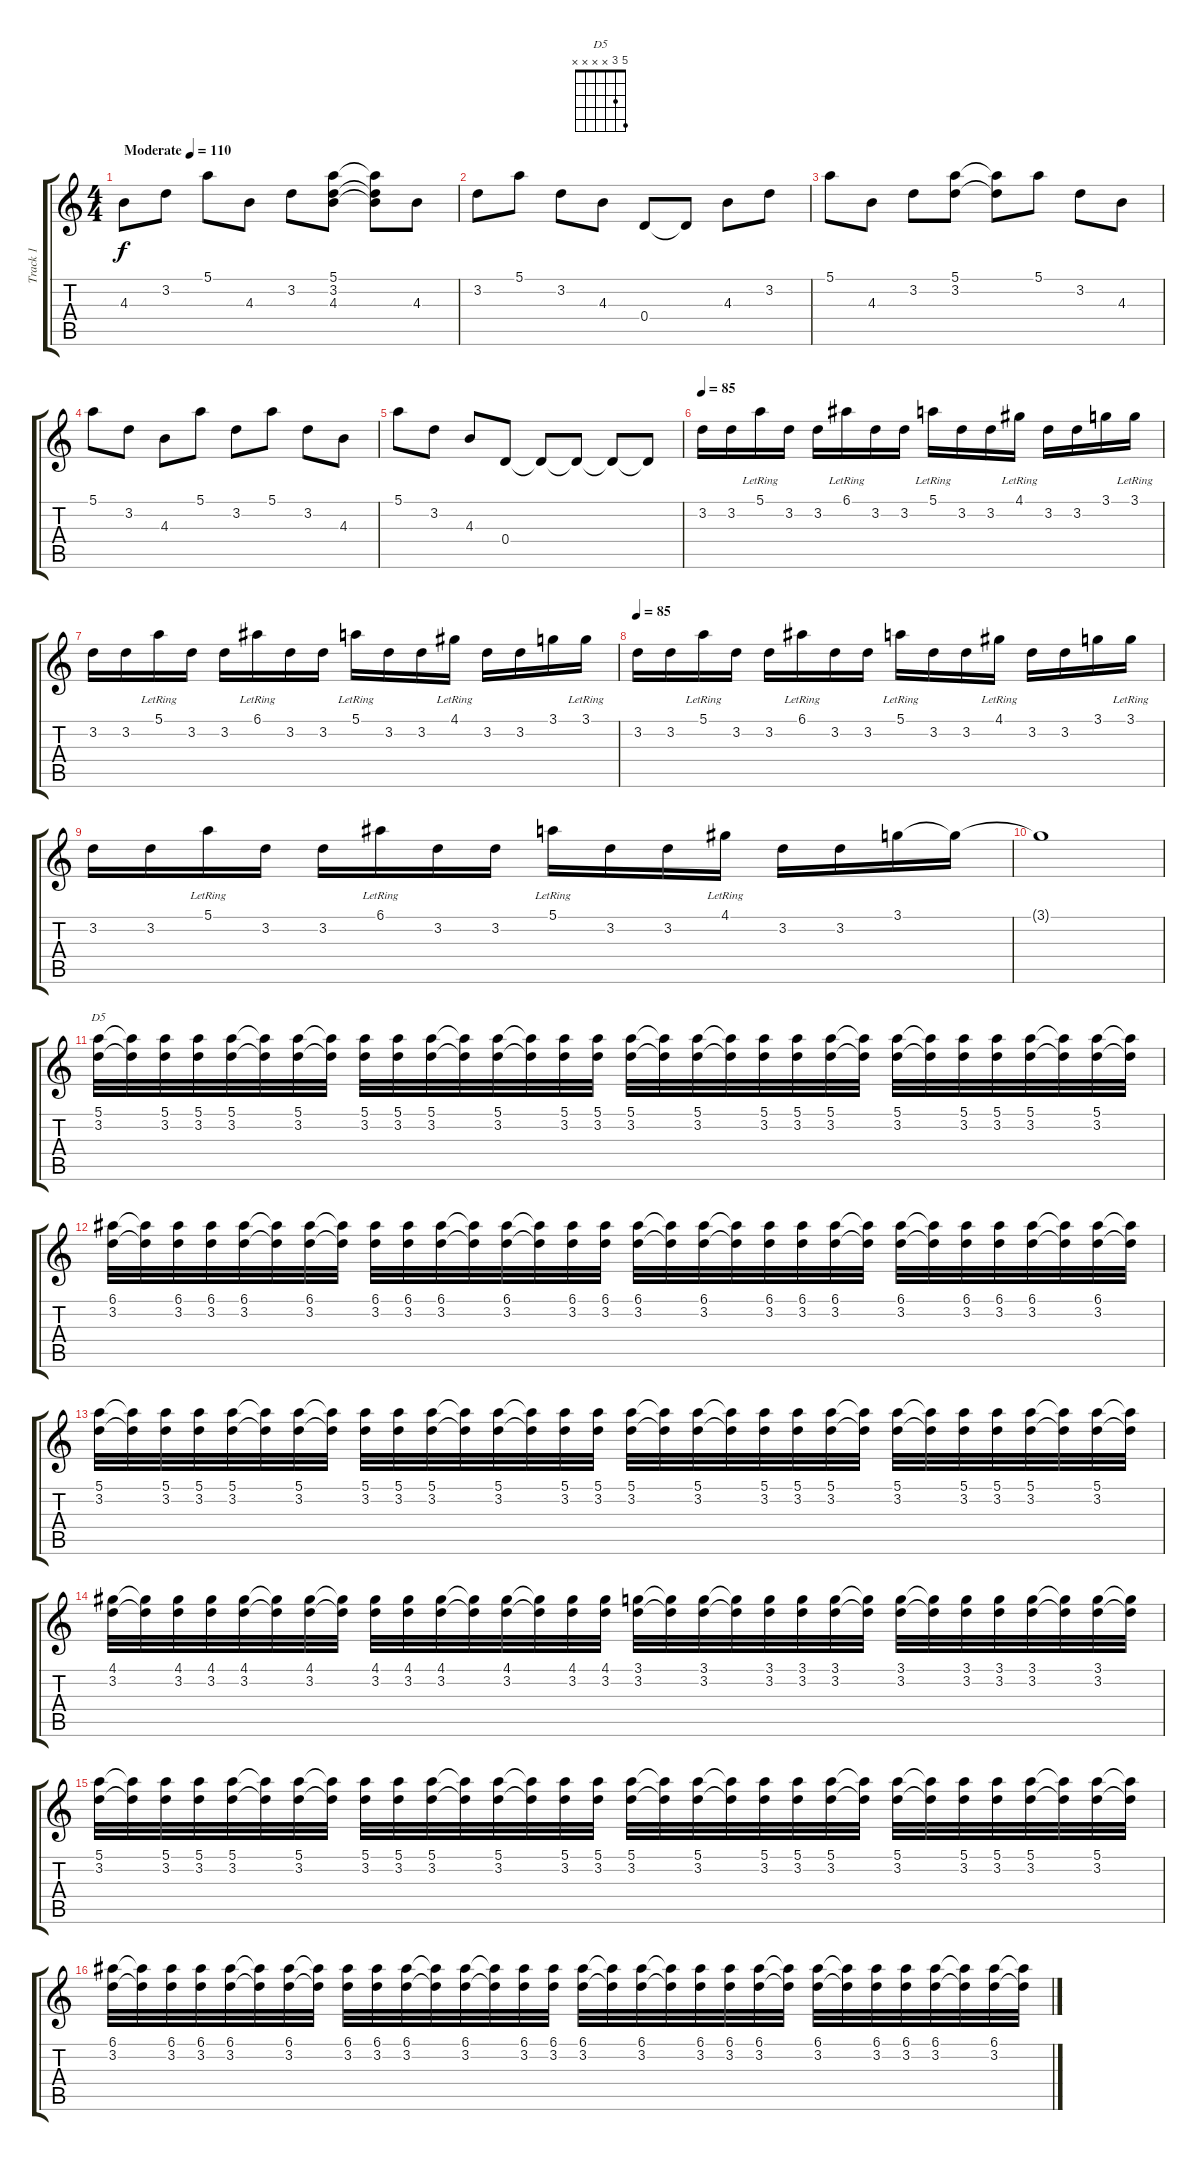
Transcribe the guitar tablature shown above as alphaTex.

\track ("Track 1" "Track 1") {instrument acousticguitarsteel}
\staff {score tabs}
\tuning (E4 B3 G3 D3 A2 E2) {hide}
\chord ("D5" 5 3 x x x x)
\ts (4 4)
\tempo (110 "Moderate")
\clef g2
\ks c
4.3.8{dy f instrument acousticguitarsteel} 3.2.8 5.1.8 4.3.8 3.2.8 (5.1 3.2 4.3).8 (5.1{t} 3.2{t} 4.3{t}).8 4.3.8 |
3.2.8 5.1.8 3.2.8 4.3.8 0.4.8 0.4{t}.8 4.3.8 3.2.8 |
5.1.8 4.3.8 3.2.8 (5.1 3.2).8 (5.1{t} 3.2{t}).8 5.1.8 3.2.8 4.3.8 |
5.1.8 3.2.8 4.3.8 5.1.8 3.2.8 5.1.8 3.2.8 4.3.8 |
5.1.8 3.2.8 4.3.8 0.4.8 0.4{t}.8 0.4{t}.8 0.4{t}.8 0.4{t}.8 |
\tempo 85
3.2.16 3.2.16 5.1{lr}.16 3.2.16 3.2.16 6.1{lr}.16 3.2.16 3.2.16 5.1{lr}.16 3.2.16 3.2.16 4.1{lr}.16 3.2.16 3.2.16 3.1.16 3.1{lr}.16 |
3.2.16 3.2.16 5.1{lr}.16 3.2.16 3.2.16 6.1{lr}.16 3.2.16 3.2.16 5.1{lr}.16 3.2.16 3.2.16 4.1{lr}.16 3.2.16 3.2.16 3.1.16 3.1{lr}.16 |
\tempo 85
3.2.16 3.2.16 5.1{lr}.16 3.2.16 3.2.16 6.1{lr}.16 3.2.16 3.2.16 5.1{lr}.16 3.2.16 3.2.16 4.1{lr}.16 3.2.16 3.2.16 3.1.16 3.1{lr}.16 |
3.2.16 3.2.16 5.1{lr}.16 3.2.16 3.2.16 6.1{lr}.16 3.2.16 3.2.16 5.1{lr}.16 3.2.16 3.2.16 4.1{lr}.16 3.2.16 3.2.16 3.1.16 3.1{t}.16 |
3.1{t}.1 |
(5.1 3.2).32{ch "D5"} (5.1{t} 3.2{t}).32 (5.1 3.2).32 (5.1 3.2).32 (5.1 3.2).32 (5.1{t} 3.2{t}).32 (5.1 3.2).32 (5.1{t} 3.2{t}).32 (5.1 3.2).32 (5.1 3.2).32 (5.1 3.2).32 (5.1{t} 3.2{t}).32 (5.1 3.2).32 (5.1{t} 3.2{t}).32 (5.1 3.2).32 (5.1 3.2).32 (5.1 3.2).32 (5.1{t} 3.2{t}).32 (5.1 3.2).32 (5.1{t} 3.2{t}).32 (5.1 3.2).32 (5.1 3.2).32 (5.1 3.2).32 (5.1{t} 3.2{t}).32 (5.1 3.2).32 (5.1{t} 3.2{t}).32 (5.1 3.2).32 (5.1 3.2).32 (5.1 3.2).32 (5.1{t} 3.2{t}).32 (5.1 3.2).32 (5.1{t} 3.2{t}).32 |
(6.1 3.2).32 (6.1{t} 3.2{t}).32 (6.1 3.2).32 (6.1 3.2).32 (6.1 3.2).32 (6.1{t} 3.2{t}).32 (6.1 3.2).32 (6.1{t} 3.2{t}).32 (6.1 3.2).32 (6.1 3.2).32 (6.1 3.2).32 (6.1{t} 3.2{t}).32 (6.1 3.2).32 (6.1{t} 3.2{t}).32 (6.1 3.2).32 (6.1 3.2).32 (6.1 3.2).32 (6.1{t} 3.2{t}).32 (6.1 3.2).32 (6.1{t} 3.2{t}).32 (6.1 3.2).32 (6.1 3.2).32 (6.1 3.2).32 (6.1{t} 3.2{t}).32 (6.1 3.2).32 (6.1{t} 3.2{t}).32 (6.1 3.2).32 (6.1 3.2).32 (6.1 3.2).32 (6.1{t} 3.2{t}).32 (6.1 3.2).32 (6.1{t} 3.2{t}).32 |
(5.1 3.2).32 (5.1{t} 3.2{t}).32 (5.1 3.2).32 (5.1 3.2).32 (5.1 3.2).32 (5.1{t} 3.2{t}).32 (5.1 3.2).32 (5.1{t} 3.2{t}).32 (5.1 3.2).32 (5.1 3.2).32 (5.1 3.2).32 (5.1{t} 3.2{t}).32 (5.1 3.2).32 (5.1{t} 3.2{t}).32 (5.1 3.2).32 (5.1 3.2).32 (5.1 3.2).32 (5.1{t} 3.2{t}).32 (5.1 3.2).32 (5.1{t} 3.2{t}).32 (5.1 3.2).32 (5.1 3.2).32 (5.1 3.2).32 (5.1{t} 3.2{t}).32 (5.1 3.2).32 (5.1{t} 3.2{t}).32 (5.1 3.2).32 (5.1 3.2).32 (5.1 3.2).32 (5.1{t} 3.2{t}).32 (5.1 3.2).32 (5.1{t} 3.2{t}).32 |
(4.1 3.2).32 (4.1{t} 3.2{t}).32 (4.1 3.2).32 (4.1 3.2).32 (4.1 3.2).32 (4.1{t} 3.2{t}).32 (4.1 3.2).32 (4.1{t} 3.2{t}).32 (4.1 3.2).32 (4.1 3.2).32 (4.1 3.2).32 (4.1{t} 3.2{t}).32 (4.1 3.2).32 (4.1{t} 3.2{t}).32 (4.1 3.2).32 (4.1 3.2).32 (3.1 3.2).32 (3.1{t} 3.2{t}).32 (3.1 3.2).32 (3.1{t} 3.2{t}).32 (3.1 3.2).32 (3.1 3.2).32 (3.1 3.2).32 (3.1{t} 3.2{t}).32 (3.1 3.2).32 (3.1{t} 3.2{t}).32 (3.1 3.2).32 (3.1 3.2).32 (3.1 3.2).32 (3.1{t} 3.2{t}).32 (3.1 3.2).32 (3.1{t} 3.2{t}).32 |
(5.1 3.2).32 (5.1{t} 3.2{t}).32 (5.1 3.2).32 (5.1 3.2).32 (5.1 3.2).32 (5.1{t} 3.2{t}).32 (5.1 3.2).32 (5.1{t} 3.2{t}).32 (5.1 3.2).32 (5.1 3.2).32 (5.1 3.2).32 (5.1{t} 3.2{t}).32 (5.1 3.2).32 (5.1{t} 3.2{t}).32 (5.1 3.2).32 (5.1 3.2).32 (5.1 3.2).32 (5.1{t} 3.2{t}).32 (5.1 3.2).32 (5.1{t} 3.2{t}).32 (5.1 3.2).32 (5.1 3.2).32 (5.1 3.2).32 (5.1{t} 3.2{t}).32 (5.1 3.2).32 (5.1{t} 3.2{t}).32 (5.1 3.2).32 (5.1 3.2).32 (5.1 3.2).32 (5.1{t} 3.2{t}).32 (5.1 3.2).32 (5.1{t} 3.2{t}).32 |
(6.1 3.2).32 (6.1{t} 3.2{t}).32 (6.1 3.2).32 (6.1 3.2).32 (6.1 3.2).32 (6.1{t} 3.2{t}).32 (6.1 3.2).32 (6.1{t} 3.2{t}).32 (6.1 3.2).32 (6.1 3.2).32 (6.1 3.2).32 (6.1{t} 3.2{t}).32 (6.1 3.2).32 (6.1{t} 3.2{t}).32 (6.1 3.2).32 (6.1 3.2).32 (6.1 3.2).32 (6.1{t} 3.2{t}).32 (6.1 3.2).32 (6.1{t} 3.2{t}).32 (6.1 3.2).32 (6.1 3.2).32 (6.1 3.2).32 (6.1{t} 3.2{t}).32 (6.1 3.2).32 (6.1{t} 3.2{t}).32 (6.1 3.2).32 (6.1 3.2).32 (6.1 3.2).32 (6.1{t} 3.2{t}).32 (6.1 3.2).32 (6.1{t} 3.2{t}).32
